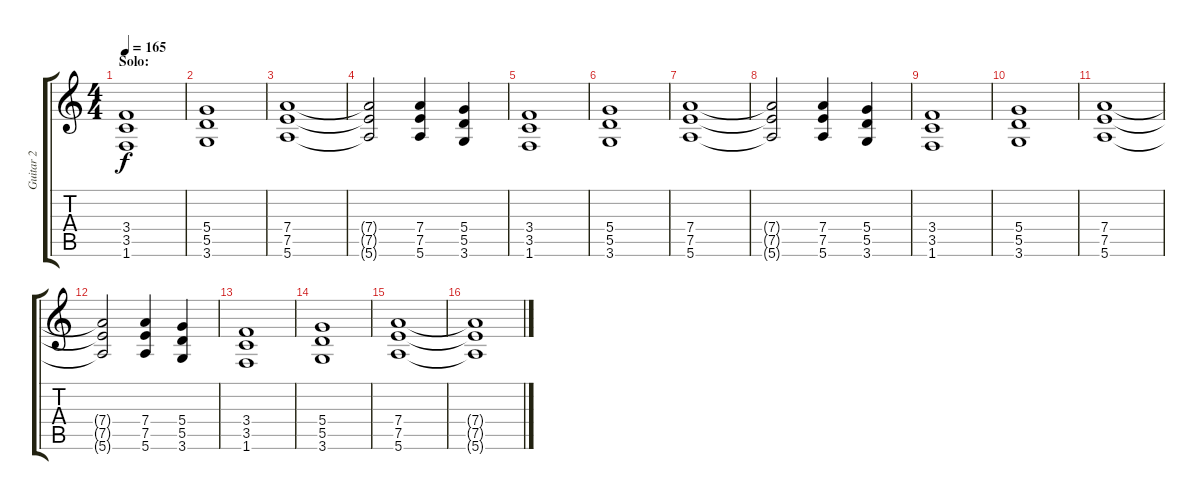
\track ("Guitar 2" "Guitar 2") {instrument overdrivenguitar}
\staff {score tabs}
\tuning (E4 B3 G3 D3 A2 E2) {hide}
\ts (4 4)
\section ("" "Solo:")
\tempo 165
\clef g2
\ks c
(3.4 3.5 1.6).1{dy f} |
(5.4 5.5 3.6).1 |
(7.4 7.5 5.6).1 |
(7.4{t} 7.5{t} 5.6{t}).2 (7.4 7.5 5.6).4 (5.4 5.5 3.6).4 |
(3.4 3.5 1.6).1 |
(5.4 5.5 3.6).1 |
(7.4 7.5 5.6).1 |
(7.4{t} 7.5{t} 5.6{t}).2 (7.4 7.5 5.6).4 (5.4 5.5 3.6).4 |
(3.4 3.5 1.6).1 |
(5.4 5.5 3.6).1 |
(7.4 7.5 5.6).1 |
(7.4{t} 7.5{t} 5.6{t}).2 (7.4 7.5 5.6).4 (5.4 5.5 3.6).4 |
(3.4 3.5 1.6).1 |
(5.4 5.5 3.6).1 |
(7.4 7.5 5.6).1 |
(7.4{t} 7.5{t} 5.6{t}).1
